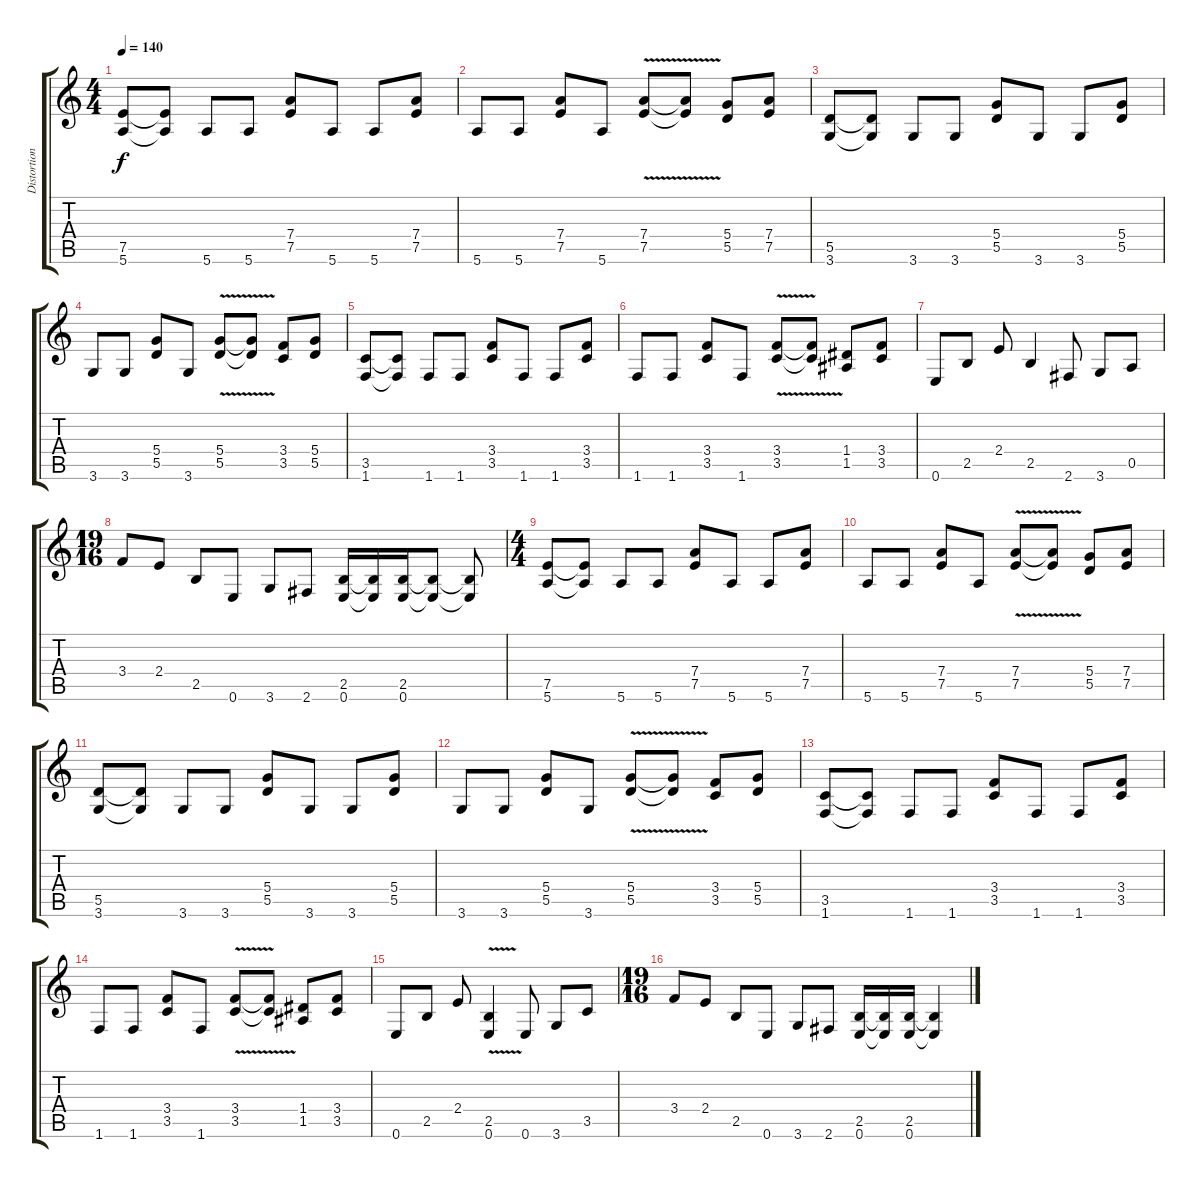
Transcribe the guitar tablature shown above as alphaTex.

\track ("Distortion - Rythm" "Distortion") {instrument distortionguitar}
\staff {score tabs}
\tuning (E4 B3 G3 D3 A2 E2) {hide}
\ts (4 4)
\tempo 140
\clef g2
\ks c
(7.5 5.6).8{dy f} (7.5{t} 5.6{t}).8 5.6.8 5.6.8 (7.4 7.5).8 5.6.8 5.6.8 (7.4 7.5).8 |
5.6.8 5.6.8 (7.4 7.5).8 5.6.8 (7.4{v} 7.5).8 (7.4{t} 7.5{t}).8 (5.4 5.5).8 (7.4 7.5).8 |
(5.5 3.6).8 (5.5{t} 3.6{t}).8 3.6.8 3.6.8 (5.4 5.5).8 3.6.8 3.6.8 (5.4 5.5).8 |
3.6.8 3.6.8 (5.4 5.5).8 3.6.8 (5.4{v} 5.5).8 (5.4{t} 5.5{t}).8 (3.4 3.5).8 (5.4 5.5).8 |
(3.5 1.6).8 (3.5{t} 1.6{t}).8 1.6.8 1.6.8 (3.4 3.5).8 1.6.8 1.6.8 (3.4 3.5).8 |
1.6.8 1.6.8 (3.4 3.5).8 1.6.8 (3.4{v} 3.5).8 (3.4{t} 3.5{t}).8 (1.4 1.5).8 (3.4 3.5).8 |
0.6.8 2.5.8 2.4.8 2.5.4 2.6.8 3.6.8 0.5.8 |
\ts (19 16)
3.4.8 2.4.8 2.5.8 0.6.8 3.6.8 2.6.8 (2.5 0.6).16 (2.5{t} 0.6{t}).16 (2.5 0.6).16 (2.5{t} 0.6{t}).8 (2.5{t} 0.6{t}).8 |
\ts (4 4)
(7.5 5.6).8 (7.5{t} 5.6{t}).8 5.6.8 5.6.8 (7.4 7.5).8 5.6.8 5.6.8 (7.4 7.5).8 |
5.6.8 5.6.8 (7.4 7.5).8 5.6.8 (7.4{v} 7.5).8 (7.4{t} 7.5{t}).8 (5.4 5.5).8 (7.4 7.5).8 |
(5.5 3.6).8 (5.5{t} 3.6{t}).8 3.6.8 3.6.8 (5.4 5.5).8 3.6.8 3.6.8 (5.4 5.5).8 |
3.6.8 3.6.8 (5.4 5.5).8 3.6.8 (5.4{v} 5.5).8 (5.4{t} 5.5{t}).8 (3.4 3.5).8 (5.4 5.5).8 |
(3.5 1.6).8 (3.5{t} 1.6{t}).8 1.6.8 1.6.8 (3.4 3.5).8 1.6.8 1.6.8 (3.4 3.5).8 |
1.6.8 1.6.8 (3.4 3.5).8 1.6.8 (3.4{v} 3.5).8 (3.4{t} 3.5{t}).8 (1.4 1.5).8 (3.4 3.5).8 |
0.6.8 2.5.8 2.4.8 (2.5{v} 0.6).4 0.6.8 3.6.8 3.5.8 |
\ts (19 16)
3.4.8 2.4.8 2.5.8 0.6.8 3.6.8 2.6.8 (2.5 0.6).16 (2.5{t} 0.6{t}).16 (2.5 0.6).16 (2.5{t} 0.6{t}).4
